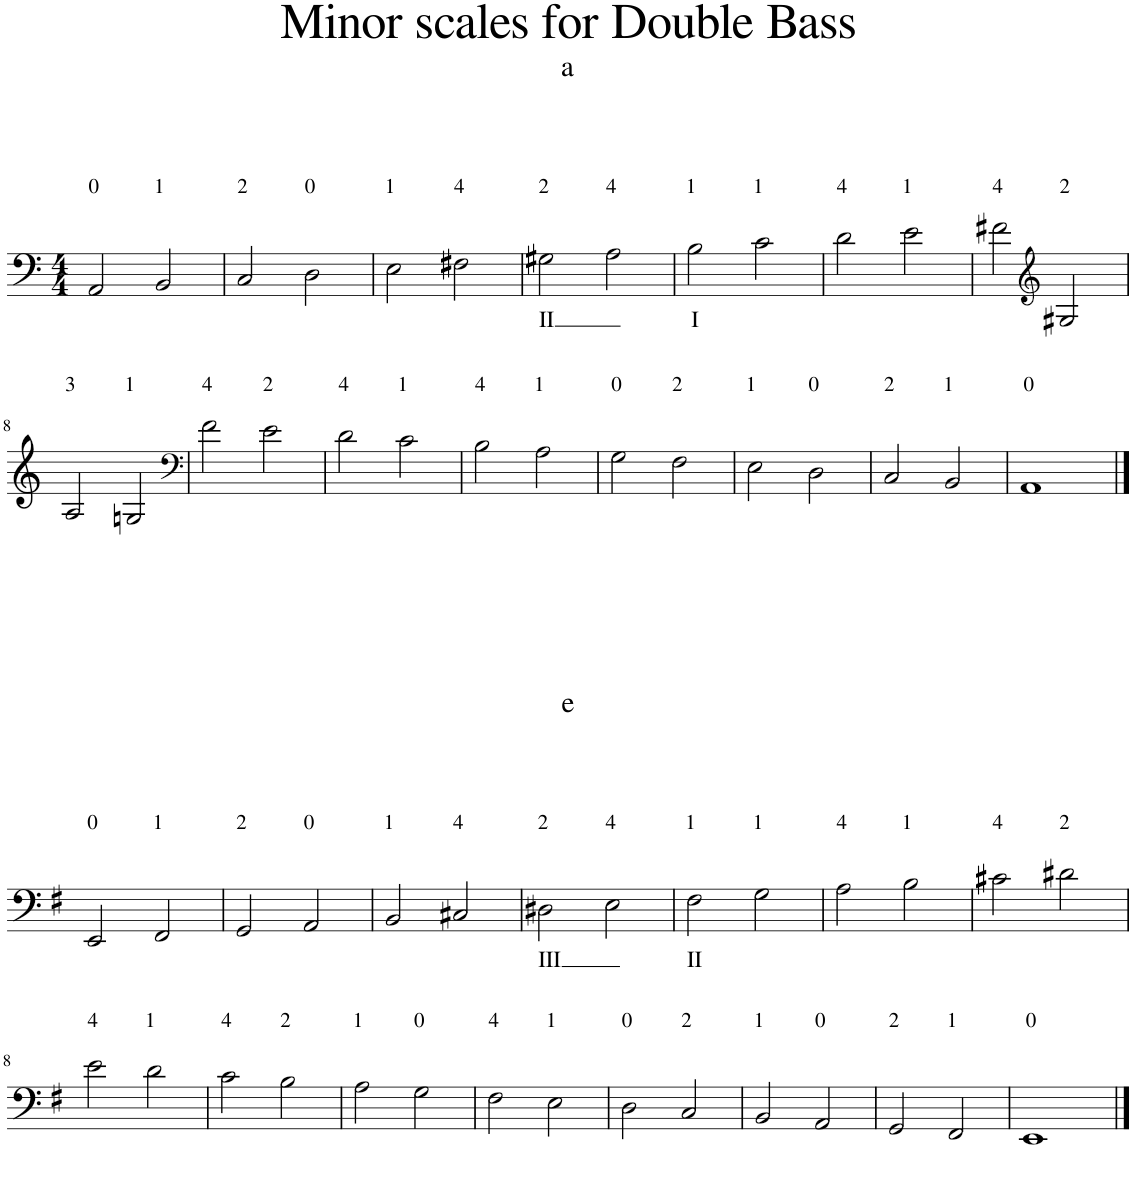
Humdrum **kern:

**kern	**text
*part1	*part1
*staff1	*staff1
*I"[Double Bass (C1-F5, E1-D3)]	*
*I'Db.	*
*clefF4	*
*Trd7c12	*
*k[]	*
*M4/4	*
=1	=1
!LO:TX:a:t=0	!
2AA/	.
!LO:TX:a:t=1	!
2BB/	.
=2	=2
!LO:TX:a:t=2	!
2C/	.
!LO:TX:a:t=0	!
2D\	.
=3	=3
!LO:TX:a:t=1	!
2E\	.
!LO:TX:a:t=4	!
2F#X\	.
=4	=4
!LO:TX:a:t=2	!
!	!LO:LY:b
2G#X\	II
!LO:TX:a:t=4	!
2A\	.
=5	=5
!LO:TX:a:t=1	!
!	!LO:LY:b
2B\	I
!LO:TX:a:t=1	!
2c\	.
=6	=6
!LO:TX:a:t=4	!
2d\	.
!LO:TX:a:t=1	!
2e\	.
=7	=7
!LO:TX:a:t=4	!
2f#X\	.
*clefG2	*
!LO:TX:a:t=2	!
2G#X/	.
!!LO:LB:g=z
=8	=8
!LO:TX:a:t=3	!
2A/	.
!LO:TX:a:t=1	!
2Gn/	.
=9	=9
*clefF4	*
!LO:TX:a:t=4	!
2f\	.
!LO:TX:a:t=2	!
2e\	.
=10	=10
!LO:TX:a:t=4	!
2d\	.
!LO:TX:a:t=1	!
2c\	.
=11	=11
!LO:TX:a:t=4	!
2B\	.
!LO:TX:a:t=1	!
2A\	.
=12	=12
!LO:TX:a:t=0	!
2G\	.
!LO:TX:a:t=2	!
2F\	.
=13	=13
!LO:TX:a:t=1	!
2E\	.
!LO:TX:a:t=0	!
2D\	.
=14	=14
!LO:TX:a:t=2	!
2C/	.
!LO:TX:a:t=1	!
2BB/	.
=15	=15
!LO:TX:a:t=0	!
1AA	.
!!LO:LB:g=z
==1	==1
*k[f#]	*
*G:	*
!LO:TX:a:t=0	!
2EE/	.
!LO:TX:a:t=1	!
2FF#/	.
=2	=2
!LO:TX:a:t=2	!
2GG/	.
!LO:TX:a:t=0	!
2AA/	.
=3	=3
!LO:TX:a:t=1	!
2BB/	.
!LO:TX:a:t=4	!
2C#X/	.
=4	=4
!LO:TX:a:t=2	!
!	!LO:LY:b
2D#X\	III
!LO:TX:a:t=4	!
2E\	.
=5	=5
!LO:TX:a:t=1	!
!	!LO:LY:b
2F#\	II
!LO:TX:a:t=1	!
2G\	.
=6	=6
!LO:TX:a:t=4	!
2A\	.
!LO:TX:a:t=1	!
2B\	.
=7	=7
!LO:TX:a:t=4	!
2c#X\	.
!LO:TX:a:t=2	!
2d#X\	.
!!LO:LB:g=z
=8	=8
!LO:TX:a:t=4	!
2e\	.
!LO:TX:a:t=1	!
2d\	.
=9	=9
!LO:TX:a:t=4	!
2c\	.
!LO:TX:a:t=2	!
2B\	.
=10	=10
!LO:TX:a:t=1	!
2A\	.
!LO:TX:a:t=0	!
2G\	.
=11	=11
!LO:TX:a:t=4	!
2F#\	.
!LO:TX:a:t=1	!
2E\	.
=12	=12
!LO:TX:a:t=0	!
2D\	.
!LO:TX:a:t=2	!
2C/	.
=13	=13
!LO:TX:a:t=1	!
2BB/	.
!LO:TX:a:t=0	!
2AA/	.
=14	=14
!LO:TX:a:t=2	!
2GG/	.
!LO:TX:a:t=1	!
2FF#/	.
=15	=15
!LO:TX:a:t=0	!
1EE	.
==	==
*-	*-
